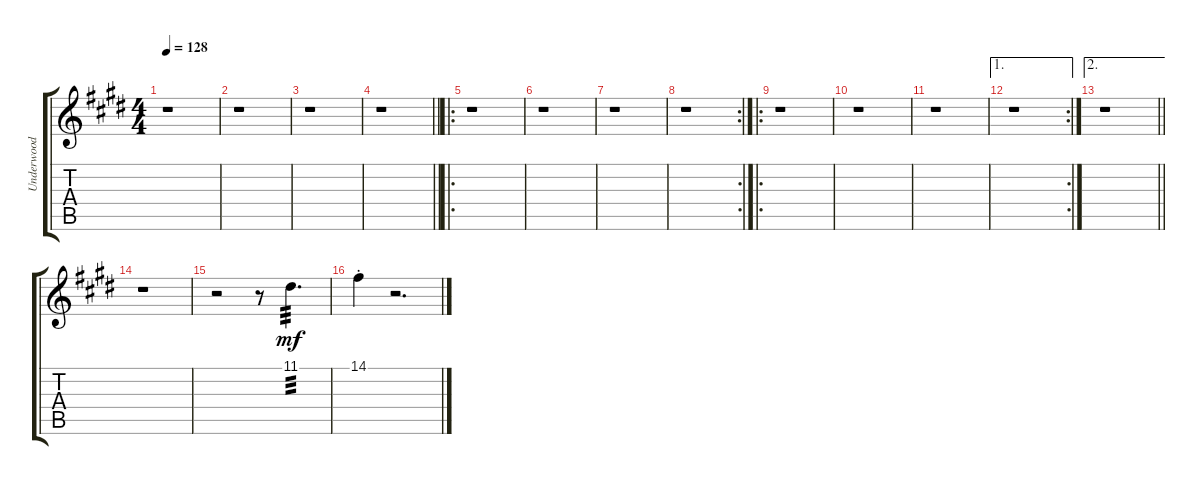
\track ("Underwood (percussion)" "Underwood ") {instrument vibraphone}
\staff {score tabs}
\tuning (E4 B3 G3 D3 A2 E2) {hide}
\ts (4 4)
\tempo 128
\clef g2
\ks e
r.1{dy mf instrument vibraphone} |
\ks c#minor
r.1 |
r.1 |
\barLineRight lightlight
r.1 |
\ro
\ks e
r.1 |
\ks c#minor
r.1 |
r.1 |
\rc 2
r.1 |
\ro
\ks e
r.1 |
\ks c#minor
r.1 |
r.1 |
\ae 1
\rc 2
r.1 |
\ae 2
\barLineRight lightlight
r.1 |
\ks e
r.1 |
\ks c#minor
r.2 r.8 11.1.4{d tp 3} |
14.1{st}.4 r.2{d}
